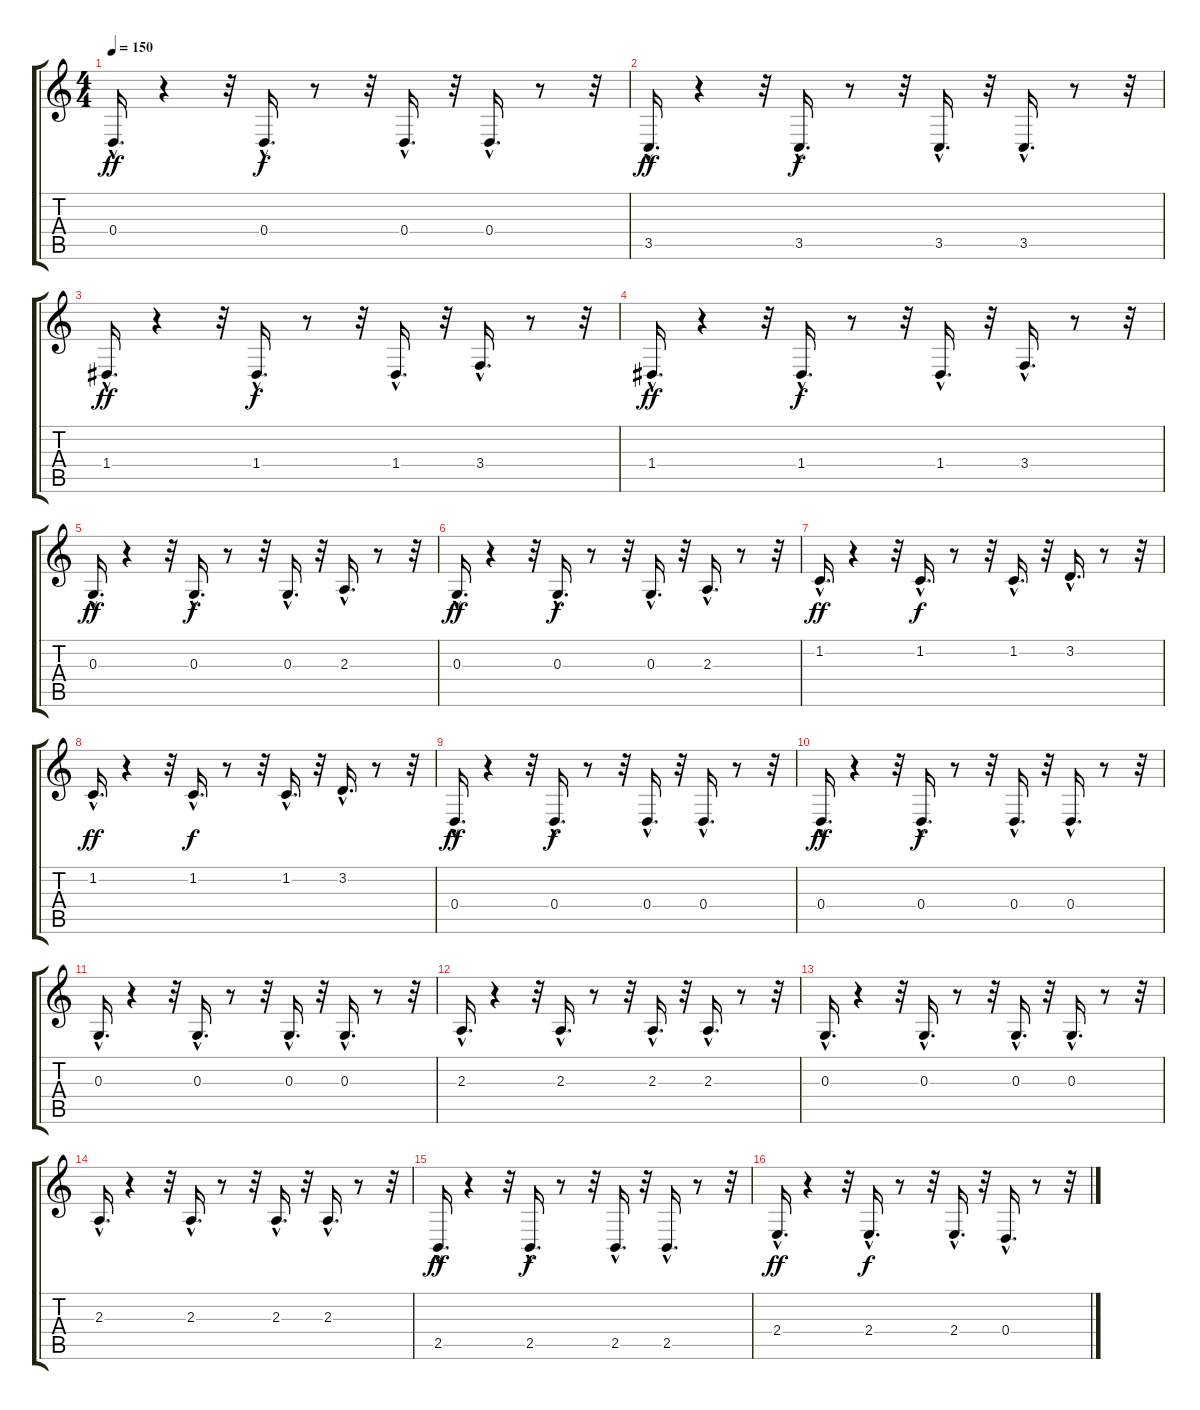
\track "" {instrument timpani}
\staff {score tabs}
\tuning (E4 B3 G3 D3 A2 E2) {hide}
\ts (4 4)
\tempo 150
\clef g2
\ks c
0.4{hac}.16{d dy ff} r.4 r.32 0.4{hac}.16{d dy f} r.8 r.32 0.4{hac}.16{d} r.32 0.4{hac}.16{d} r.8 r.32 |
3.5{hac}.16{d dy ff} r.4 r.32 3.5{hac}.16{d dy f} r.8 r.32 3.5{hac}.16{d} r.32 3.5{hac}.16{d} r.8 r.32 |
1.4{hac}.16{d dy ff} r.4 r.32 1.4{hac}.16{d dy f} r.8 r.32 1.4{hac}.16{d} r.32 3.4{hac}.16{d} r.8 r.32 |
1.4{hac}.16{d dy ff} r.4 r.32 1.4{hac}.16{d dy f} r.8 r.32 1.4{hac}.16{d} r.32 3.4{hac}.16{d} r.8 r.32 |
0.3{hac}.16{d dy ff} r.4 r.32 0.3{hac}.16{d dy f} r.8 r.32 0.3{hac}.16{d} r.32 2.3{hac}.16{d} r.8 r.32 |
0.3{hac}.16{d dy ff} r.4 r.32 0.3{hac}.16{d dy f} r.8 r.32 0.3{hac}.16{d} r.32 2.3{hac}.16{d} r.8 r.32 |
1.2{hac}.16{d dy ff} r.4 r.32 1.2{hac}.16{d dy f} r.8 r.32 1.2{hac}.16{d} r.32 3.2{hac}.16{d} r.8 r.32 |
1.2{hac}.16{d dy ff} r.4 r.32 1.2{hac}.16{d dy f} r.8 r.32 1.2{hac}.16{d} r.32 3.2{hac}.16{d} r.8 r.32 |
0.4{hac}.16{d dy ff} r.4 r.32 0.4{hac}.16{d dy f} r.8 r.32 0.4{hac}.16{d} r.32 0.4{hac}.16{d} r.8 r.32 |
0.4{hac}.16{d dy ff} r.4 r.32 0.4{hac}.16{d dy f} r.8 r.32 0.4{hac}.16{d} r.32 0.4{hac}.16{d} r.8 r.32 |
0.3{hac}.16{d} r.4 r.32 0.3{hac}.16{d} r.8 r.32 0.3{hac}.16{d} r.32 0.3{hac}.16{d} r.8 r.32 |
2.3{hac}.16{d} r.4 r.32 2.3{hac}.16{d} r.8 r.32 2.3{hac}.16{d} r.32 2.3{hac}.16{d} r.8 r.32 |
0.3{hac}.16{d} r.4 r.32 0.3{hac}.16{d} r.8 r.32 0.3{hac}.16{d} r.32 0.3{hac}.16{d} r.8 r.32 |
2.3{hac}.16{d} r.4 r.32 2.3{hac}.16{d} r.8 r.32 2.3{hac}.16{d} r.32 2.3{hac}.16{d} r.8 r.32 |
2.5{hac}.16{d dy ff} r.4 r.32 2.5{hac}.16{d dy f} r.8 r.32 2.5{hac}.16{d} r.32 2.5{hac}.16{d} r.8 r.32 |
2.4{hac}.16{d dy ff} r.4 r.32 2.4{hac}.16{d dy f} r.8 r.32 2.4{hac}.16{d} r.32 0.4{hac}.16{d} r.8 r.32
